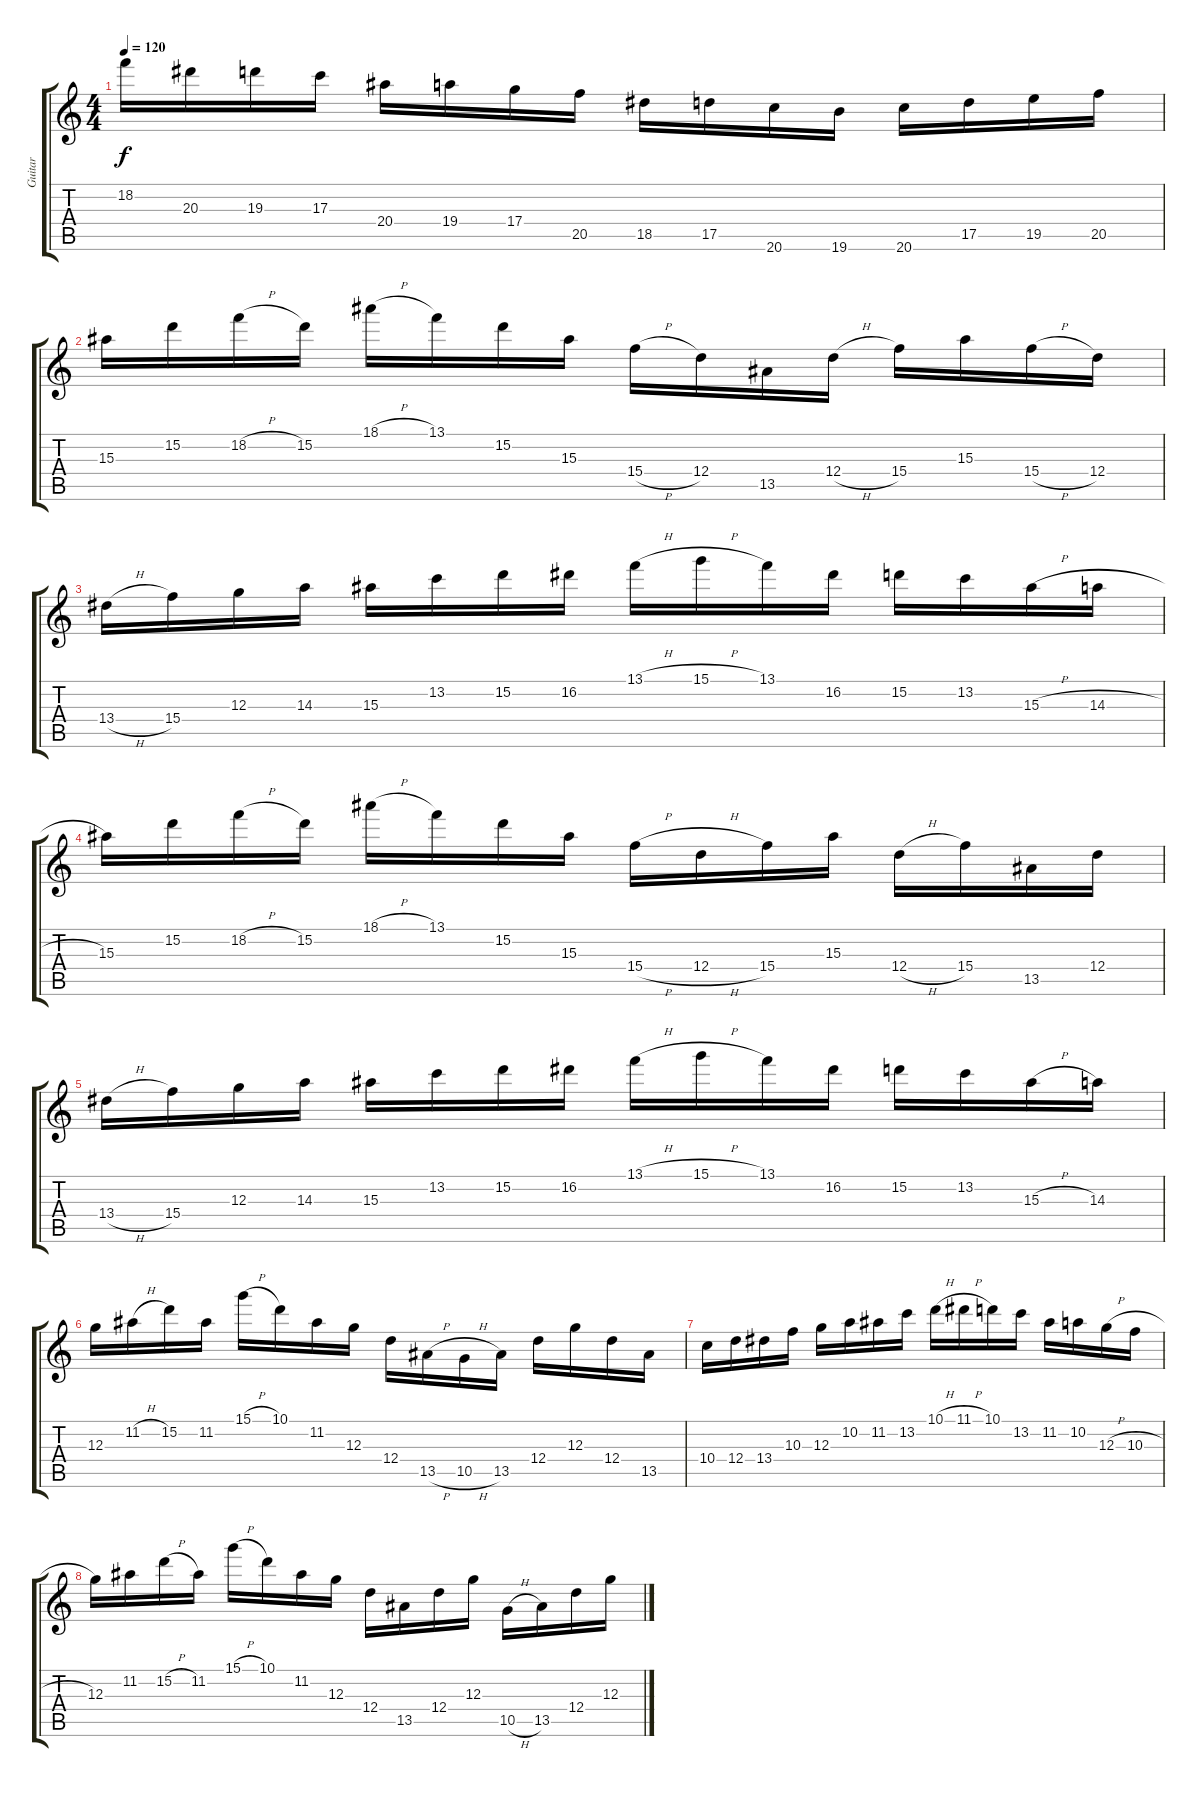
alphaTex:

\track ("Guitar" "Guitar") {instrument distortionguitar}
\staff {score tabs}
\tuning (E4 B3 G3 D3 A2 E2) {hide}
\ts (4 4)
\tempo 120
\clef g2
\ks c
18.2.16{dy f} 20.3.16 19.3.16 17.3.16 20.4.16 19.4.16 17.4.16 20.5.16 18.5.16 17.5.16 20.6.16 19.6.16 20.6.16 17.5.16 19.5.16 20.5.16 |
15.3.16 15.2.16 18.2{h}.16 15.2.16 18.1{h}.16 13.1.16 15.2.16 15.3.16 15.4{h}.16 12.4.16 13.5.16 12.4{h}.16 15.4.16 15.3.16 15.4{h}.16 12.4.16 |
13.4{h}.16 15.4.16 12.3.16 14.3.16 15.3.16 13.2.16 15.2.16 16.2.16 13.1{h}.16 15.1{h}.16 13.1.16 16.2.16 15.2.16 13.2.16 15.3{h}.16 14.3{h}.16 |
15.3.16 15.2.16 18.2{h}.16 15.2.16 18.1{h}.16 13.1.16 15.2.16 15.3.16 15.4{h}.16 12.4{h}.16 15.4.16 15.3.16 12.4{h}.16 15.4.16 13.5.16 12.4.16 |
13.4{h}.16 15.4.16 12.3.16 14.3.16 15.3.16 13.2.16 15.2.16 16.2.16 13.1{h}.16 15.1{h}.16 13.1.16 16.2.16 15.2.16 13.2.16 15.3{h}.16 14.3.16 |
12.3.16 11.2{h}.16 15.2.16 11.2.16 15.1{h}.16 10.1.16 11.2.16 12.3.16 12.4.16 13.5{h}.16 10.5{h}.16 13.5.16 12.4.16 12.3.16 12.4.16 13.5.16 |
10.4.16 12.4.16 13.4.16 10.3.16 12.3.16 10.2.16 11.2.16 13.2.16 10.1{h}.16 11.1{h}.16 10.1.16 13.2.16 11.2.16 10.2.16 12.3{h}.16 10.3{h}.16 |
12.3.16 11.2.16 15.2{h}.16 11.2.16 15.1{h}.16 10.1.16 11.2.16 12.3.16 12.4.16 13.5.16 12.4.16 12.3.16 10.5{h}.16 13.5.16 12.4.16 12.3.16
